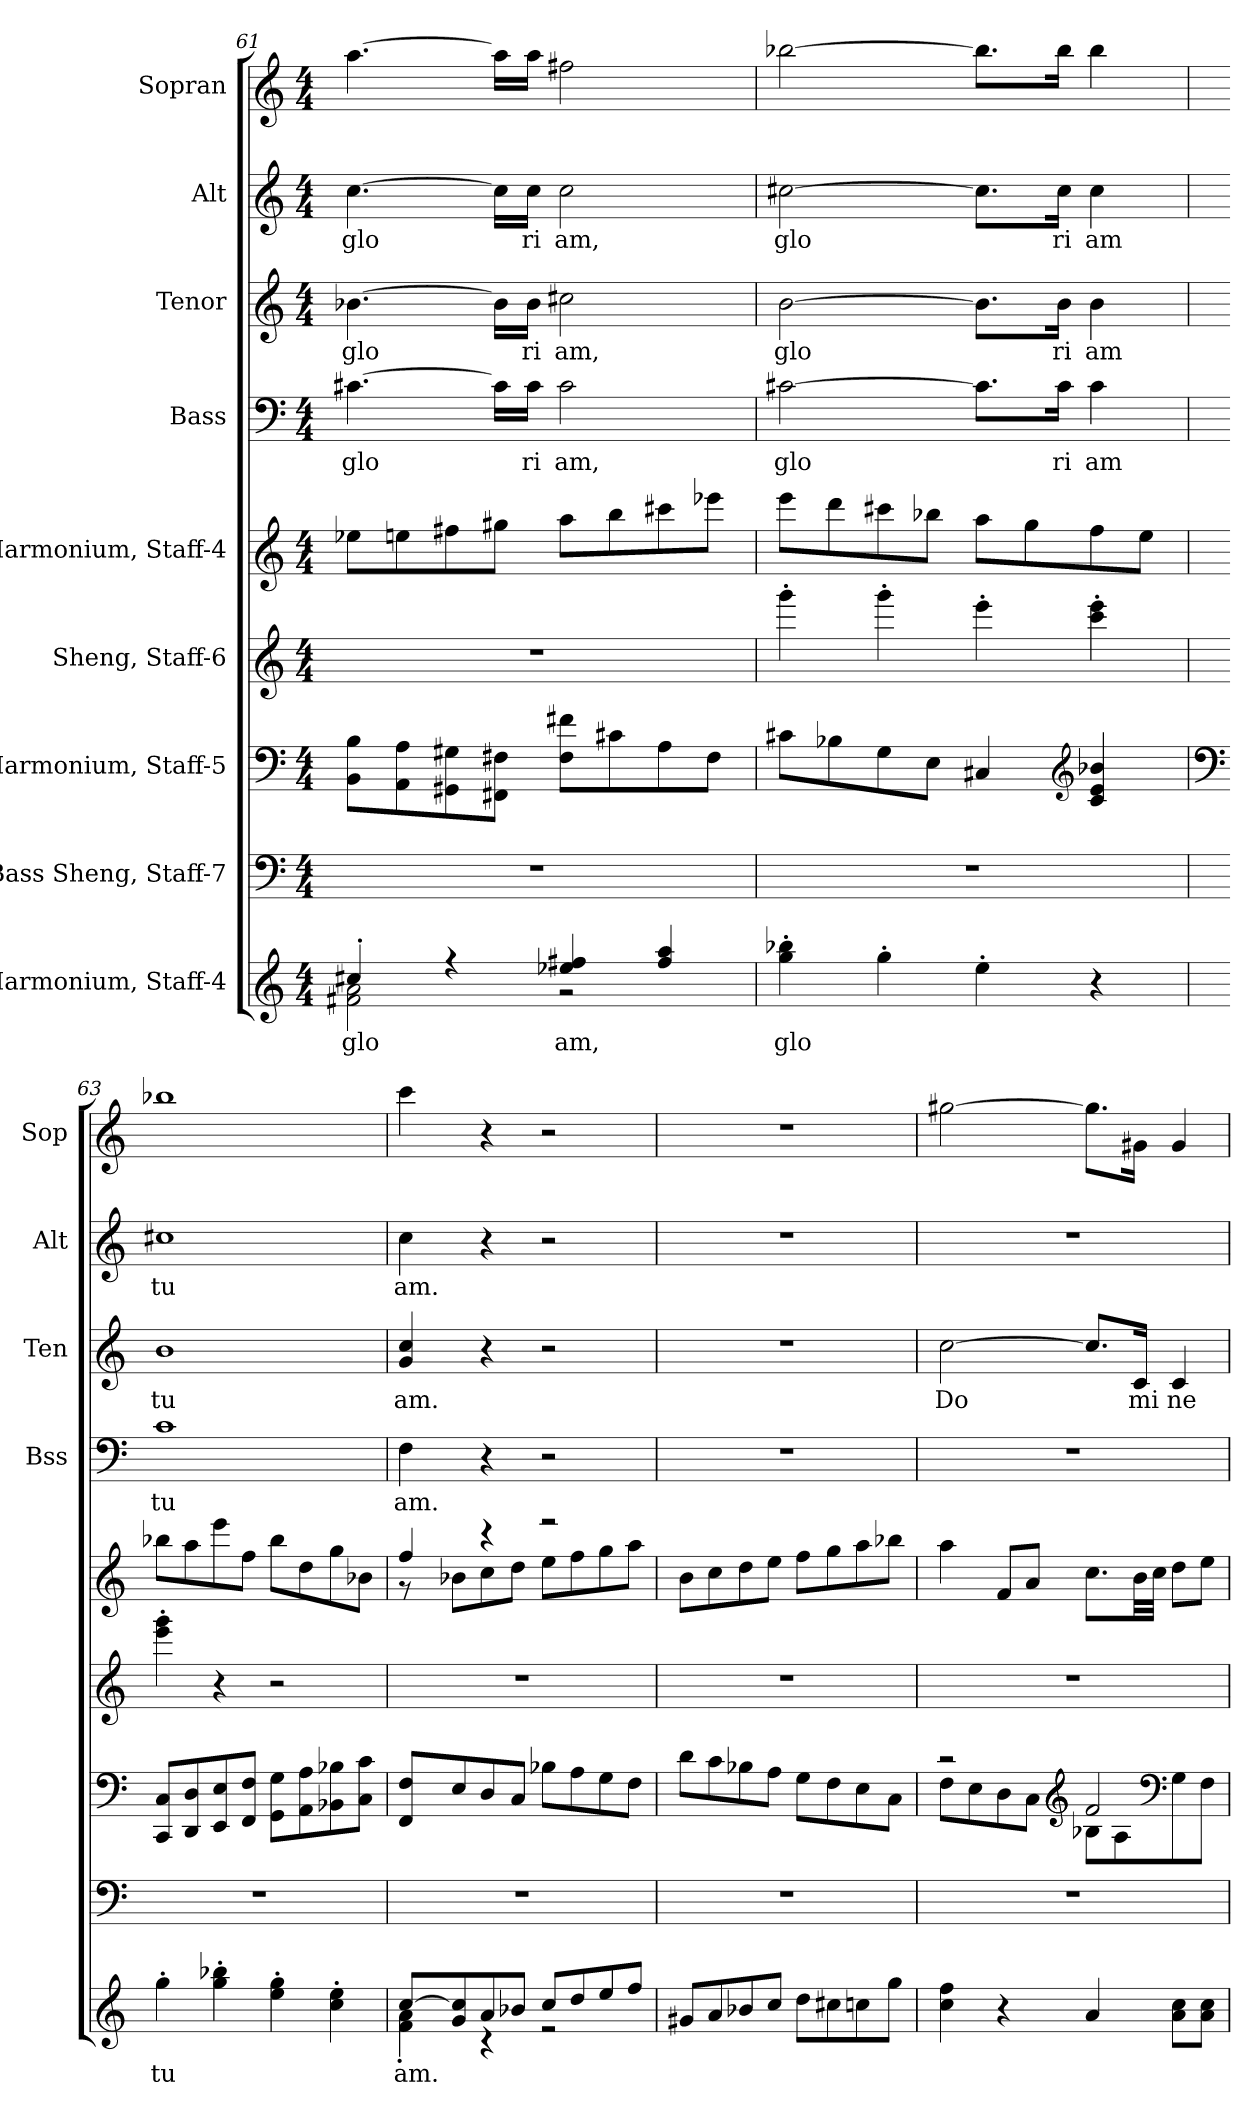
**kern	**text	**kern	**kern	**kern	**kern	**kern	**text	**kern	**text	**kern	**text	**kern
*part9	*part9	*part8	*part7	*part6	*part5	*part4	*part4	*part3	*part3	*part2	*part2	*part1
*staff9	*staff9	*staff8	*staff7	*staff6	*staff5	*staff4	*staff4	*staff3	*staff3	*staff2	*staff2	*staff1
*I"Harmonium, Staff-4	*	*I"Bass Sheng, Staff-7	*I"Harmonium, Staff-5	*I"Sheng, Staff-6	*I"Harmonium, Staff-4	*I"Bass	*	*I"Tenor	*	*I"Alt	*	*I"Sopran
*	*	*	*	*	*	*I'Bss	*	*I'Ten	*	*I'Alt	*	*I'Sop
!!LO:PB:g=z
*clefG2	*	*clefF4	*clefF4	*clefG2	*clefG2	*clefF4	*	*clefG2	*	*clefG2	*	*clefG2
*	*	*	*	*	*	*	*	*ITrd4c7	*	*ITrd2c3	*	*ITrd2c3
*k[]	*	*k[]	*k[]	*k[]	*k[]	*k[]	*	*k[b-]	*	*k[f#c#g#]	*	*k[f#c#g#]
*M4/4	*	*M4/4	*M4/4	*M4/4	*M4/4	*M4/4	*	*M4/4	*	*M4/4	*	*M4/4
=61	=61	=61	=61	=61	=61	=61	=61	=61	=61	=61	=61	=61
*^	*	*	*	*	*	*	*	*	*	*	*	*
4cc#X'/	2f#X\ 2a\	glo	1r	8BB\ 8B\L	1r	8ee-X\L	[4.c#X\	glo	[4.e-X\	glo	[4.a\	glo	[4.ff#\
.	.	.	.	8AA\ 8A\	.	8een\	.	.	.	.	.	.	.
4r	.	.	.	8GG#X\ 8G#X\	.	8ff#X\	.	.	.	.	.	.	.
.	.	.	.	8FF#X\ 8F#X\J	.	8gg#X\J	16c#\LL]	.	16e-\LL]	.	16a\LL]	.	16ff#\LL]
.	.	.	.	.	.	.	16c#\JJ	ri	16e-\JJ	ri	16a\JJ	ri	16ff#\JJ
4ee-X/ 4ff#X/	2r	am,	.	8F#\ 8f#X\L	.	8aa\L	2c#\	am,	2f#X\	am,	2a\	am,	2dd#X\
.	.	.	.	8c#X\	.	8bb\	.	.	.	.	.	.	.
4ff#/ 4aa/	.	.	.	8A\	.	8ccc#X\	.	.	.	.	.	.	.
.	.	.	.	8F#\J	.	8eee-X\J	.	.	.	.	.	.	.
*v	*v	*	*	*	*	*	*	*	*	*	*	*	*
=62	=62	=62	=62	=62	=62	=62	=62	=62	=62	=62	=62	=62
4gg\' 4bb-X\'	glo	1r	8c#X\L	4ggg'\	8eee\L	[2c#X\	glo	[2e\	glo	[2a#X\	glo	[2ggn\
.	.	.	8B-X\	.	8ddd\	.	.	.	.	.	.	.
4gg'\	.	.	8G\	4ggg'\	8ccc#X\	.	.	.	.	.	.	.
.	.	.	8E\J	.	8bb-X\J	.	.	.	.	.	.	.
4ee'\	.	.	4C#X/	4eee'\	8aa\L	8.c#\L]	.	8.e\L]	.	8.a#\L]	.	8.gg\L]
.	.	.	.	.	8gg\	.	.	.	.	.	.	.
.	.	.	.	.	.	16c#\Jk	ri	16e\Jk	ri	16a#\Jk	ri	16gg\Jk
*	*	*	*clefG2	*	*	*	*	*	*	*	*	*
4r	.	.	4c#/ 4e/ 4b-X/	4ccc\' 4eee\'	8ff\	4c#\	am	4e\	am	4a#\	am	4gg\
.	.	.	.	.	8ee\J	.	.	.	.	.	.	.
=63	=63	=63	=63	=63	=63	=63	=63	=63	=63	=63	=63	=63
*	*	*	*clefF4	*	*	*	*	*	*	*	*	*
4gg'\	tu	1r	8CC/ 8C/L	4eee\' 4ggg\'	8bb-X\L	1c	tu	1e	tu	1a#X	tu	1ggn
.	.	.	8DD/ 8D/	.	8aa\	.	.	.	.	.	.	.
4gg\' 4bb-X\'	.	.	8EE/ 8E/	4r	8eee\	.	.	.	.	.	.	.
.	.	.	8FF/ 8F/J	.	8ff\J	.	.	.	.	.	.	.
4ee\' 4gg\'	.	.	8GG\ 8G\L	2r	8bb-\L	.	.	.	.	.	.	.
.	.	.	8AA\ 8A\	.	8dd\	.	.	.	.	.	.	.
4cc\' 4ee\'	.	.	8BB-X\ 8B-X\	.	8gg\	.	.	.	.	.	.	.
.	.	.	8C\ 8c\J	.	8b-X\J	.	.	.	.	.	.	.
!!LO:PB:g=z
=64	=64	=64	=64	=64	=64	=64	=64	=64	=64	=64	=64	=64
*^	*	*	*	*	*^	*	*	*	*	*	*	*
[8cc/L	4f\' 4a\'	am.	1r	8FF/ 8F/L	1r	4ff/	8r	4F\	am.	4c/ 4f/	am.	4a\	am.	4aa\
8g/ 8cc/]	.	.	.	8E/	.	.	8b-X\L	.	.	.	.	.	.	.
8a/	4r	.	.	8D/	.	4r	8cc\	4r	.	4r	.	4r	.	4r
8b-X/J	.	.	.	8C/J	.	.	8dd\J	.	.	.	.	.	.	.
8cc/L	2r	.	.	8B-X\L	.	2r	8ee\L	2r	.	2r	.	2r	.	2r
8dd/	.	.	.	8A\	.	.	8ff\	.	.	.	.	.	.	.
8ee/	.	.	.	8G\	.	.	8gg\	.	.	.	.	.	.	.
8ff/J	.	.	.	8F\J	.	.	8aa\J	.	.	.	.	.	.	.
*v	*v	*	*	*	*	*v	*v	*	*	*	*	*	*	*
=65	=65	=65	=65	=65	=65	=65	=65	=65	=65	=65	=65	=65
8g#X/L	.	1r	8d\L	1r	8b\L	1r	.	1r	.	1r	.	1r
8a/	.	.	8c\	.	8cc\	.	.	.	.	.	.	.
8b-X/	.	.	8B-X\	.	8dd\	.	.	.	.	.	.	.
8cc/J	.	.	8A\J	.	8ee\J	.	.	.	.	.	.	.
8dd\L	.	.	8G\L	.	8ff\L	.	.	.	.	.	.	.
8cc#X\	.	.	8F\	.	8gg\	.	.	.	.	.	.	.
8ccn\	.	.	8E\	.	8aa\	.	.	.	.	.	.	.
8gg\J	.	.	8C\J	.	8bb-X\J	.	.	.	.	.	.	.
=66	=66	=66	=66	=66	=66	=66	=66	=66	=66	=66	=66	=66
*	*	*	*^	*	*	*	*	*	*	*	*	*
4cc\ 4ff\	.	1r	2r	8F\L	1r	4aa\	1r	.	[2f\	Do	1r	.	[2ee#X\
.	.	.	.	8E\	.	.	.	.	.	.	.	.	.
4r	.	.	.	8D\	.	8f/L	.	.	.	.	.	.	.
.	.	.	.	8C\J	.	8a/J	.	.	.	.	.	.	.
*	*	*	*clefG2	*	*	*	*	*	*	*	*	*	*
4a/	.	.	2f/	8B-X\L	.	8.cc\L	.	.	8.f/L]	.	.	.	8.ee#\L]
.	.	.	.	8A\	.	.	.	.	.	.	.	.	.
.	.	.	.	.	.	32b\LL	.	.	16F/Jk	mi	.	.	16e#X\Jk
.	.	.	.	.	.	32cc\JJJ	.	.	.	.	.	.	.
*	*	*	*clefF4	*	*	*	*	*	*	*	*	*	*
8a\ 8cc\L	.	.	.	8G\	.	8dd\L	.	.	4F/	ne	.	.	4e#/
8a\ 8cc\J	.	.	.	8F\J	.	8ee\J	.	.	.	.	.	.	.
*	*	*	*v	*v	*	*	*	*	*	*	*	*	*
=	=	=	=	=	=	=	=	=	=	=	=	=
*-	*-	*-	*-	*-	*-	*-	*-	*-	*-	*-	*-	*-
